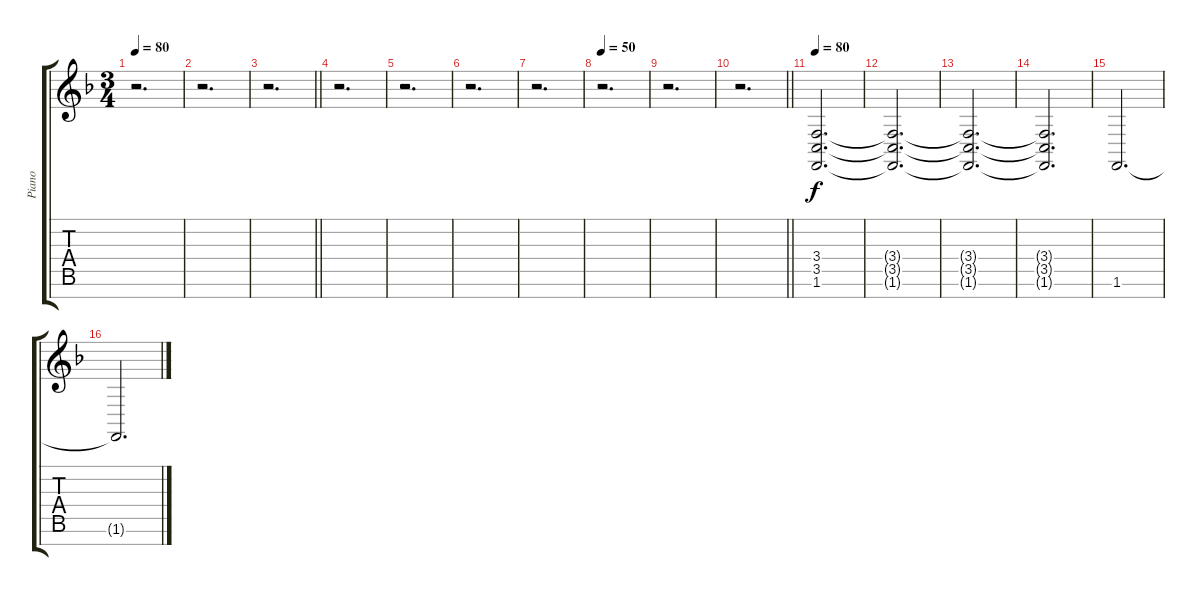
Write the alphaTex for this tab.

\track ("Piano" "Piano") {instrument acousticgrandpiano}
\staff {score tabs}
\tuning (E4 B3 G3 D3 A2 E2 B1) {hide}
\ts (3 4)
\tempo 80
\clef g2
\ks f
r.2{d dy f} |
r.2{d} |
\barLineRight lightlight
r.2{d} |
r.2{d} |
r.2{d} |
r.2{d} |
r.2{d} |
\tempo 50
r.2{d} |
r.2{d} |
\barLineRight lightlight
r.2{d} |
\tempo 80
(3.4 3.5 1.6).2{d} |
(3.4{t} 3.5{t} 1.6{t}).2{d} |
(3.4{t} 3.5{t} 1.6{t}).2{d} |
(3.4{t} 3.5{t} 1.6{t}).2{d} |
1.6.2{d} |
1.6{t}.2{d}
